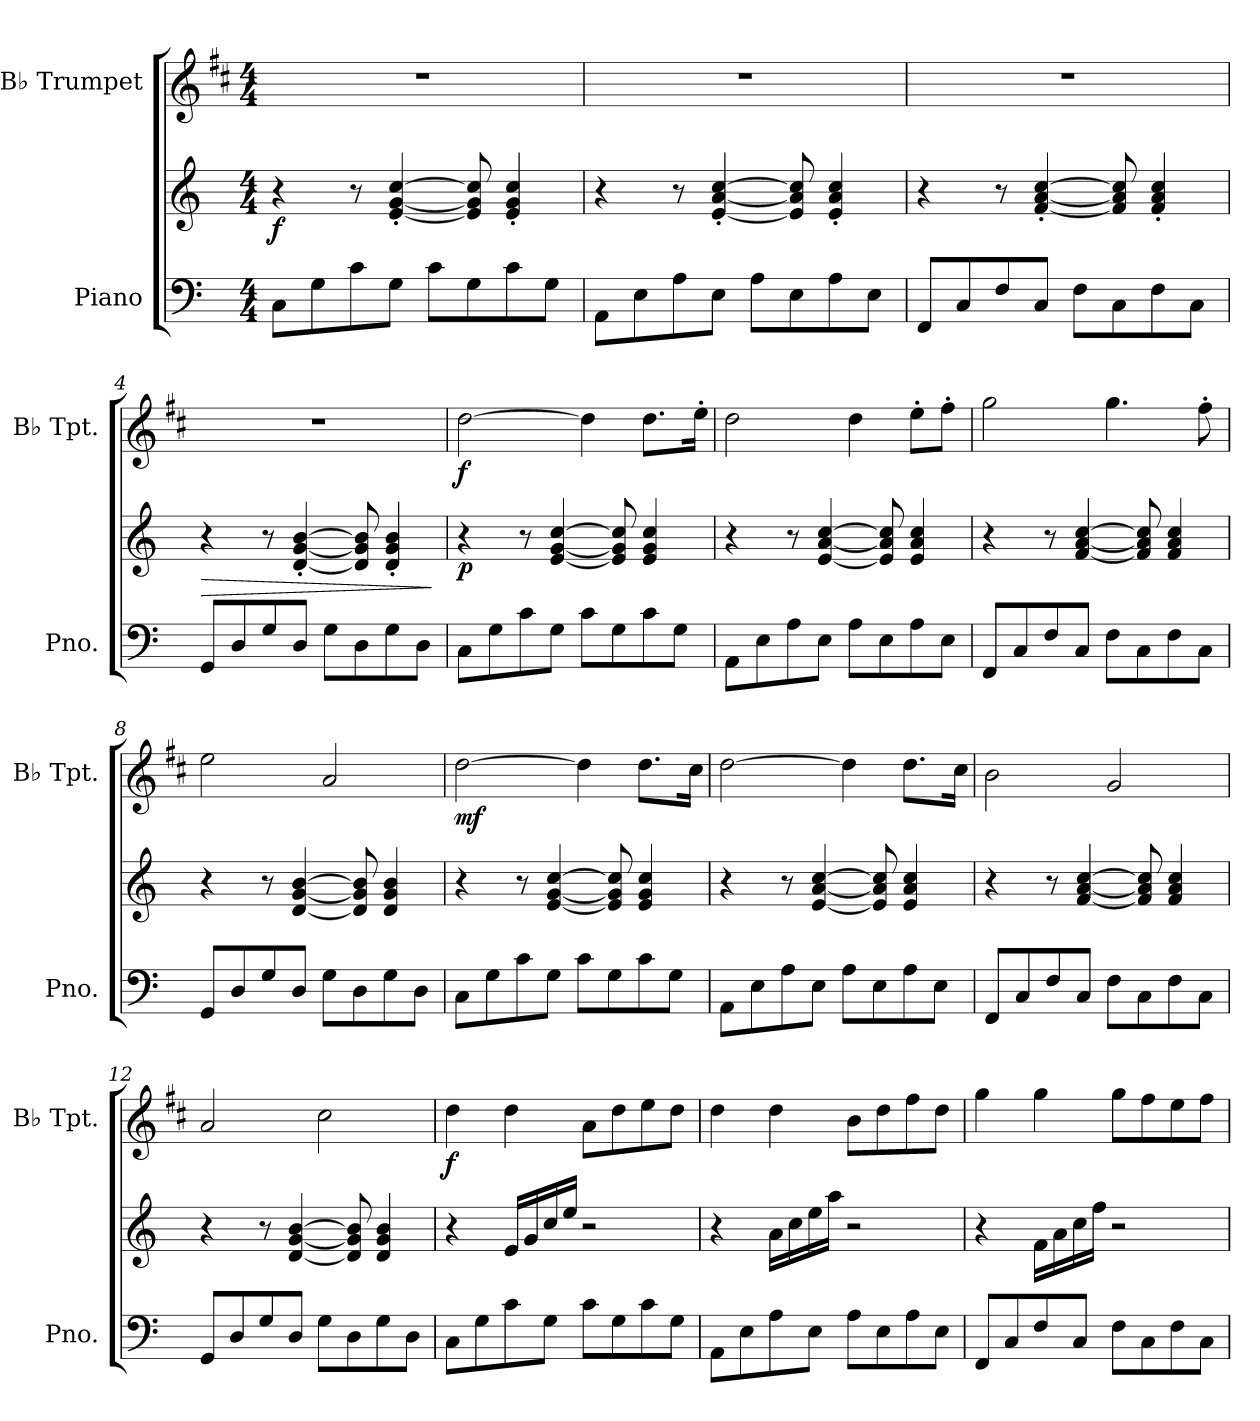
**kern	**kern	**dynam	**kern	**dynam
*part2	*part2	*part2	*part1	*part1
*staff3	*staff2	*staff2/3	*staff1	*staff1
*I"Piano	*	*	*I"B♭ Trumpet	*
*I'Pno.	*	*	*I'B♭ Tpt.	*
*clefF4	*clefG2	*	*clefG2	*
*	*	*	*ITrd1c2	*
*k[]	*k[]	*	*k[]	*
*M4/4	*M4/4	*	*M4/4	*
*MM120	*MM120	*	*MM120	*
=1	=1	=1	=1	=1
!	!	!LO:DY:b	!	!
8C\L	4r	f	1r	.
8G\	.	.	.	.
8c\	8r	.	.	.
8G\J	[4e/' [4g/' [4cc/'	.	.	.
8c\L	.	.	.	.
8G\	8e/] 8g/] 8cc/]	.	.	.
8c\	4e/' 4g/' 4cc/'	.	.	.
8G\J	.	.	.	.
=2	=2	=2	=2	=2
8AA\L	4r	.	1r	.
8E\	.	.	.	.
8A\	8r	.	.	.
8E\J	[4e/' [4a/' [4cc/'	.	.	.
8A\L	.	.	.	.
8E\	8e/] 8a/] 8cc/]	.	.	.
8A\	4e/' 4a/' 4cc/'	.	.	.
8E\J	.	.	.	.
=3	=3	=3	=3	=3
8FF/L	4r	.	1r	.
8C/	.	.	.	.
8F/	8r	.	.	.
8C/J	[4f/' [4a/' [4cc/'	.	.	.
8F\L	.	.	.	.
8C\	8f/] 8a/] 8cc/]	.	.	.
8F\	4f/' 4a/' 4cc/'	.	.	.
8C\J	.	.	.	.
=4	=4	=4	=4	=4
!	!	!LO:HP:b	!	!
8GG/L	4r	>	1r	.
8D/	.	.	.	.
8G/	8r	.	.	.
8D/J	[4d/' [4g/' [4b/'	.	.	.
8G\L	.	.	.	.
8D\	8d/] 8g/] 8b/]	.	.	.
8G\	4d/' 4g/' 4b/'	.	.	.
8D\J	.	.	.	.
.	.	]	.	.
!!LO:LB:g=z
=5	=5	=5	=5	=5
!	!	!LO:DY:b	!	!LO:DY:b
8C\L	4r	p	[2cc\	f
8G\	.	.	.	.
8c\	8r	.	.	.
8G\J	[4e/ [4g/ [4cc/	.	.	.
8c\L	.	.	4cc\]	.
8G\	8e/] 8g/] 8cc/]	.	.	.
8c\	4e/ 4g/ 4cc/	.	8.cc\L	.
8G\J	.	.	.	.
.	.	.	16dd'\Jk	.
=6	=6	=6	=6	=6
8AA\L	4r	.	2cc\	.
8E\	.	.	.	.
8A\	8r	.	.	.
8E\J	[4e/ [4a/ [4cc/	.	.	.
8A\L	.	.	4cc\	.
8E\	8e/] 8a/] 8cc/]	.	.	.
8A\	4e/ 4a/ 4cc/	.	8dd'\L	.
8E\J	.	.	8ee'\J	.
=7	=7	=7	=7	=7
8FF/L	4r	.	2ff\	.
8C/	.	.	.	.
8F/	8r	.	.	.
8C/J	[4f/ [4a/ [4cc/	.	.	.
8F\L	.	.	4.ff\	.
8C\	8f/] 8a/] 8cc/]	.	.	.
8F\	4f/ 4a/ 4cc/	.	.	.
8C\J	.	.	8ee'\	.
=8	=8	=8	=8	=8
8GG/L	4r	.	2dd\	.
8D/	.	.	.	.
8G/	8r	.	.	.
8D/J	[4d/ [4g/ [4b/	.	.	.
8G\L	.	.	2g/	.
8D\	8d/] 8g/] 8b/]	.	.	.
8G\	4d/ 4g/ 4b/	.	.	.
8D\J	.	.	.	.
=9	=9	=9	=9	=9
!	!	!	!	!LO:DY:b
8C\L	4r	.	[2cc\	mf
8G\	.	.	.	.
8c\	8r	.	.	.
8G\J	[4e/ [4g/ [4cc/	.	.	.
8c\L	.	.	4cc\]	.
8G\	8e/] 8g/] 8cc/]	.	.	.
8c\	4e/ 4g/ 4cc/	.	8.cc\L	.
8G\J	.	.	.	.
.	.	.	16b\Jk	.
!!LO:LB:g=z
=10	=10	=10	=10	=10
8AA\L	4r	.	[2cc\	.
8E\	.	.	.	.
8A\	8r	.	.	.
8E\J	[4e/ [4a/ [4cc/	.	.	.
8A\L	.	.	4cc\]	.
8E\	8e/] 8a/] 8cc/]	.	.	.
8A\	4e/ 4a/ 4cc/	.	8.cc\L	.
8E\J	.	.	.	.
.	.	.	16b\Jk	.
=11	=11	=11	=11	=11
8FF/L	4r	.	2a\	.
8C/	.	.	.	.
8F/	8r	.	.	.
8C/J	[4f/ [4a/ [4cc/	.	.	.
8F\L	.	.	2f/	.
8C\	8f/] 8a/] 8cc/]	.	.	.
8F\	4f/ 4a/ 4cc/	.	.	.
8C\J	.	.	.	.
=12	=12	=12	=12	=12
8GG/L	4r	.	2g/	.
8D/	.	.	.	.
8G/	8r	.	.	.
8D/J	[4d/ [4g/ [4b/	.	.	.
8G\L	.	.	2b\	.
8D\	8d/] 8g/] 8b/]	.	.	.
8G\	4d/ 4g/ 4b/	.	.	.
8D\J	.	.	.	.
=13	=13	=13	=13	=13
!	!	!	!	!LO:DY:b
8C\L	4r	.	4cc\	f
8G\	.	.	.	.
8c\	16e/LL	.	4cc\	.
.	16g/	.	.	.
8G\J	16cc/	.	.	.
.	16ee/JJ	.	.	.
8c\L	2r	.	8g\L	.
8G\	.	.	8cc\	.
8c\	.	.	8dd\	.
8G\J	.	.	8cc\J	.
!!LO:LB:g=z
=14	=14	=14	=14	=14
8AA\L	4r	.	4cc\	.
8E\	.	.	.	.
8A\	16a\LL	.	4cc\	.
.	16cc\	.	.	.
8E\J	16ee\	.	.	.
.	16aa\JJ	.	.	.
8A\L	2r	.	8a\L	.
8E\	.	.	8cc\	.
8A\	.	.	8ee\	.
8E\J	.	.	8cc\J	.
=15	=15	=15	=15	=15
8FF/L	4r	.	4ff\	.
8C/	.	.	.	.
8F/	16f\LL	.	4ff\	.
.	16a\	.	.	.
8C/J	16cc\	.	.	.
.	16ff\JJ	.	.	.
8F\L	2r	.	8ff\L	.
8C\	.	.	8ee\	.
8F\	.	.	8dd\	.
8C\J	.	.	8ee\J	.
=	=	=	=	=
*-	*-	*-	*-	*-
